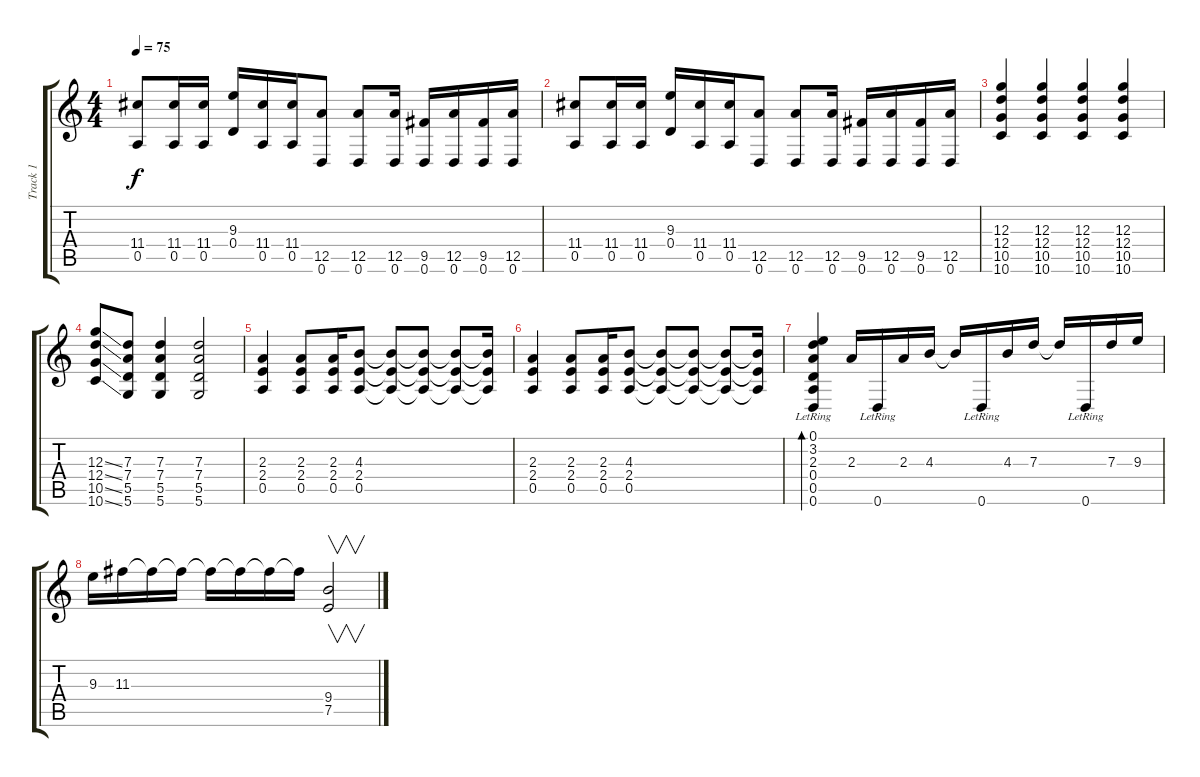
\track ("Track 1" "Track 1") {instrument electricguitarjazz}
\staff {score tabs}
\tuning (E4 B3 G3 D3 A2 D2) {hide}
\ts (4 4)
\tempo 75
\clef g2
\ks c
(11.4 0.5).8{dy f} (11.4 0.5).16 (11.4 0.5).16 (9.3 0.4).16 (11.4 0.5).16 (11.4 0.5).16 (12.5 0.6).8 (12.5 0.6).8 (12.5 0.6).16 (9.5 0.6).16 (12.5 0.6).16 (9.5 0.6).16 (12.5 0.6).16 |
(11.4 0.5).8 (11.4 0.5).16 (11.4 0.5).16 (9.3 0.4).16 (11.4 0.5).16 (11.4 0.5).16 (12.5 0.6).8 (12.5 0.6).8 (12.5 0.6).16 (9.5 0.6).16 (12.5 0.6).16 (9.5 0.6).16 (12.5 0.6).16 |
(12.3 12.4 10.5 10.6).4 (12.3 12.4 10.5 10.6).4 (12.3 12.4 10.5 10.6).4 (12.3 12.4 10.5 10.6).4 |
(12.3{ss} 12.4{ss} 10.5{ss} 10.6{ss}).8 (7.3 7.4 5.5 5.6).8 (7.3 7.4 5.5 5.6).4 (7.3 7.4 5.5 5.6).2 |
(2.3 2.4 0.5).4 (2.3 2.4 0.5).8 (2.3 2.4 0.5).16 (4.3 2.4 0.5).8 (4.3{t} 2.4{t} 0.5{t}).8 (4.3{t} 2.4{t} 0.5{t}).8 (4.3{t} 2.4{t} 0.5{t}).8 (4.3{t} 2.4{t} 0.5{t}).16 |
(2.3 2.4 0.5).4 (2.3 2.4 0.5).8 (2.3 2.4 0.5).16 (4.3 2.4 0.5).8 (4.3{t} 2.4{t} 0.5{t}).8 (4.3{t} 2.4{t} 0.5{t}).8 (4.3{t} 2.4{t} 0.5{t}).8 (4.3{t} 2.4{t} 0.5{t}).16 |
(0.1{lr} 3.2{lr} 2.3{lr} 0.4{lr} 0.5{lr} 0.6{lr}).4{bd 120} 2.3.16 0.6{lr}.16 2.3.16 4.3.16 4.3{t}.16 0.6{lr}.16 4.3.16 7.3.16 7.3{t}.16 0.6{lr}.16 7.3.16 9.3.16 |
9.3.16 11.3.16 11.3{t}.16 11.3{t}.16 11.3{t}.16 11.3{t}.16 11.3{t}.16 11.3{t}.16 (9.4 7.5).2{v}
